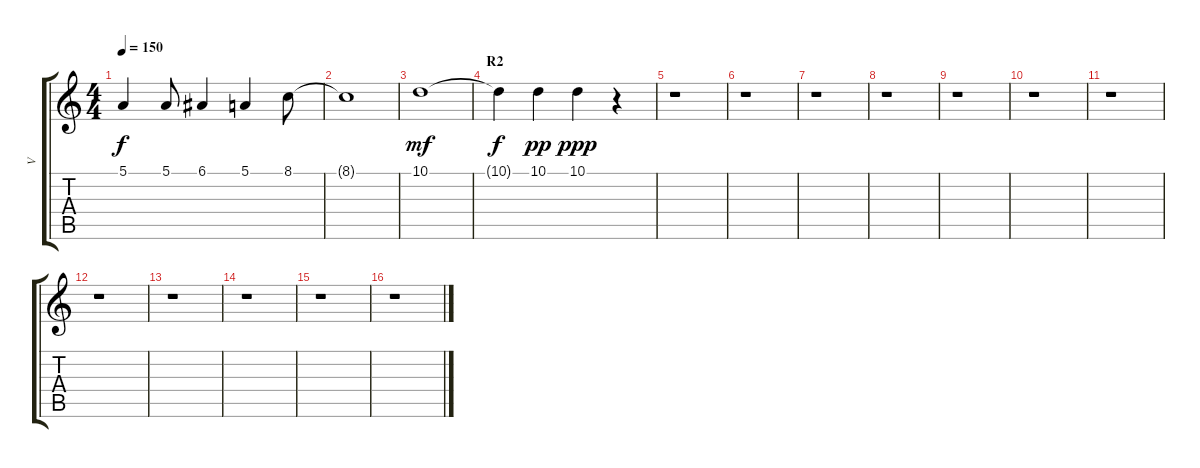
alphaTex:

\track ("V" "V") {instrument frenchhorn}
\staff {score tabs}
\tuning (E4 B3 G3 D3 A2 E2) {hide}
\ts (4 4)
\tempo 150
\clef g2
\ks c
5.1.4{dy f} 5.1.8 6.1.4 5.1.4 8.1.8 |
8.1{t}.1 |
10.1.1{dy mf} |
\section ("" "R2")
10.1{t}.4{dy f} 10.1.4{dy pp} 10.1.4{dy ppp} r.4 |
r.1 |
r.1 |
r.1 |
r.1 |
r.1 |
r.1 |
r.1 |
\section ("" "")
r.1 |
r.1 |
r.1 |
r.1 |
r.1
